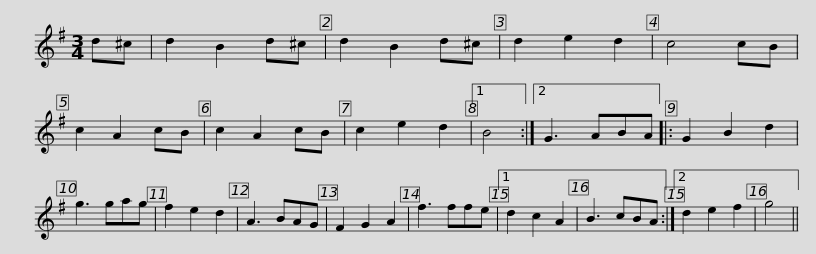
X:1
L:1/8
M:3/4
I:linebreak $
K:G
V:1 treble
V:1
 d^c | d2 B2 d^c | d2 B2 d^c | d2 e2 d2 | c4 cB | %5
 c2 A2 cB | c2 A2 cB | c2 e2 d2 |1 B4 :|2 G3 ABA |: %10
 G2 B2 d2 |$ g3 gag | f2 e2 d2 | A3 BAG | F2 G2 A2 | %15
 f3 ffe |1 d2 c2 A2 | B3 cBA :|2 d2 e2 f2 | g4 || %20
